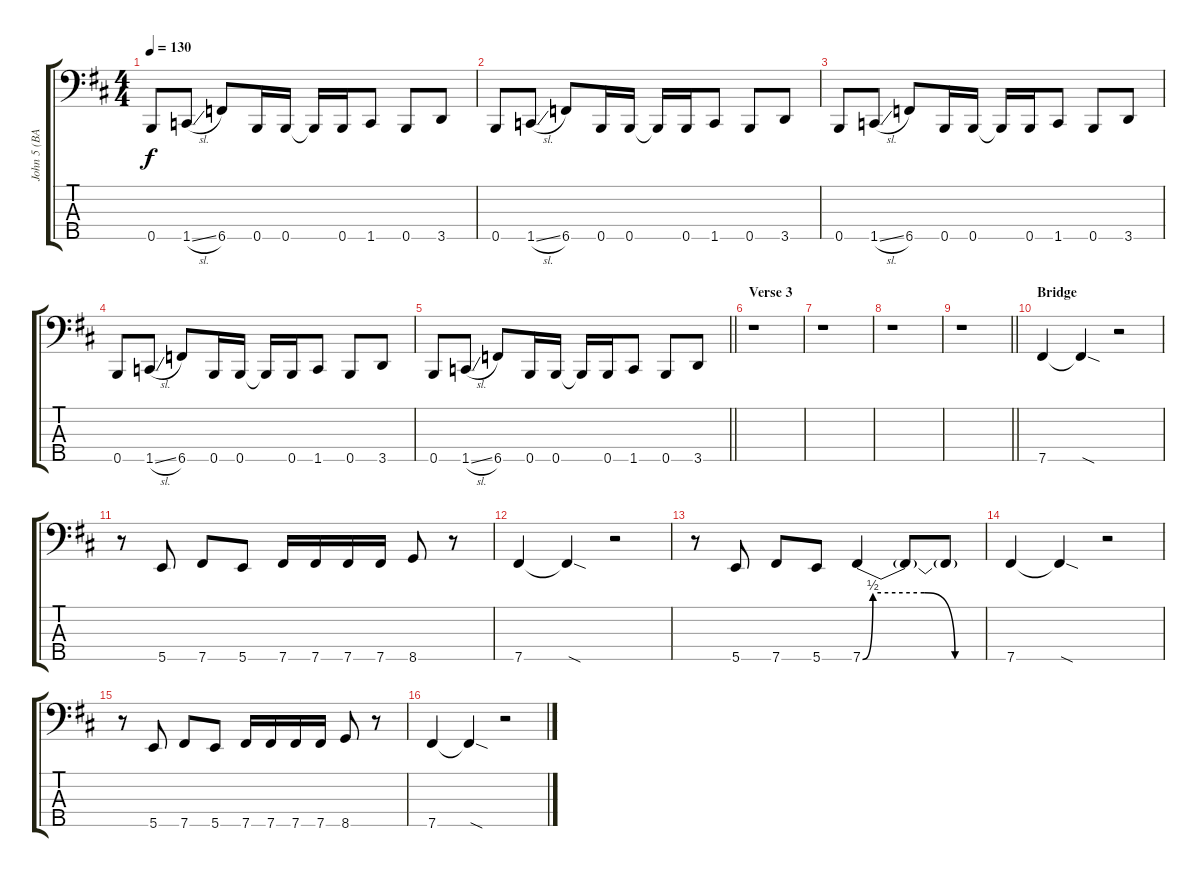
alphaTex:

\track ("John 5 (BASS)" "John 5 (BA") {instrument electricbassfinger}
\staff {score tabs}
\tuning (G2 D2 A1 E1 B0) {hide}
\ts (4 4)
\tempo 130
\clef f4
\ks d
0.5.8{dy f} 1.5{sl}.8 6.5.8 0.5.16 0.5.16 0.5{t}.16 0.5.16 1.5.8 0.5.8 3.5.8 |
0.5.8 1.5{sl}.8 6.5.8 0.5.16 0.5.16 0.5{t}.16 0.5.16 1.5.8 0.5.8 3.5.8 |
0.5.8 1.5{sl}.8 6.5.8 0.5.16 0.5.16 0.5{t}.16 0.5.16 1.5.8 0.5.8 3.5.8 |
0.5.8 1.5{sl}.8 6.5.8 0.5.16 0.5.16 0.5{t}.16 0.5.16 1.5.8 0.5.8 3.5.8 |
\barLineRight lightlight
0.5.8 1.5{sl}.8 6.5.8 0.5.16 0.5.16 0.5{t}.16 0.5.16 1.5.8 0.5.8 3.5.8 |
\section ("" "Verse 3")
r.1 |
r.1 |
r.1 |
\barLineRight lightlight
r.1 |
\section ("" "Bridge")
7.5.4 7.5{sod t}.4 r.2 |
r.8 5.5.8 7.5.8 5.5.8 7.5.16 7.5.16 7.5.16 7.5.16 8.5.8 r.8 |
7.5.4 7.5{sod t}.4 r.2 |
r.8 5.5.8 7.5.8 5.5.8 7.5{be (custom 0 0 5 2 30 2 45 0 60 0)}.4 7.5{t}.8 7.5{t}.8 |
7.5.4 7.5{sod t}.4 r.2 |
r.8 5.5.8 7.5.8 5.5.8 7.5.16 7.5.16 7.5.16 7.5.16 8.5.8 r.8 |
7.5.4 7.5{sod t}.4 r.2
